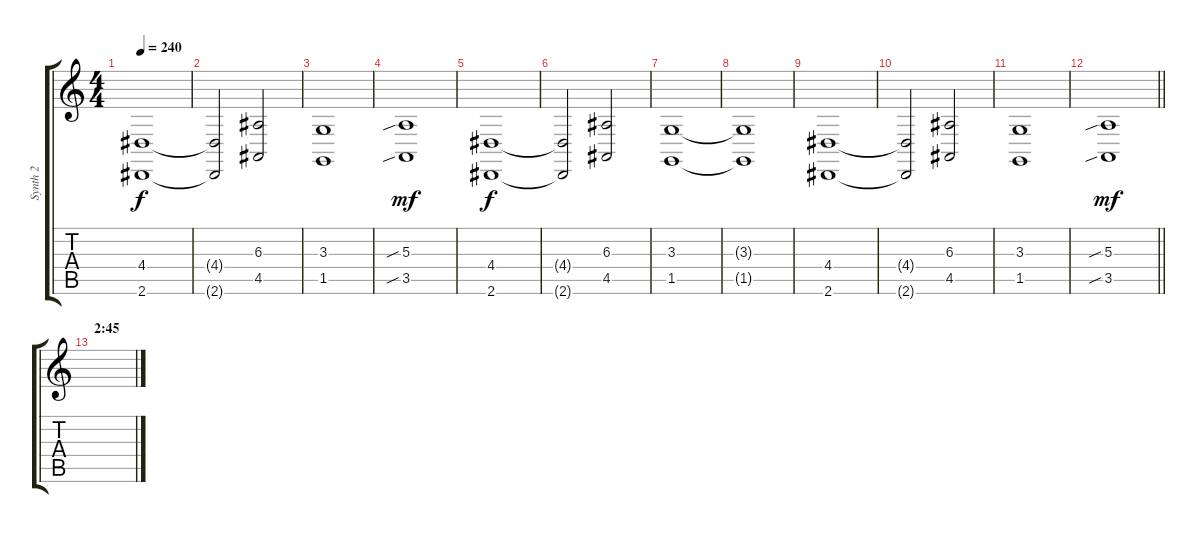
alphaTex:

\track ("Synth 2" "Synth 2") {instrument stringensemble1}
\staff {score tabs}
\tuning (Db4 Ab3 E3 B2 Gb2 Db2) {hide}
\ts (4 4)
\tempo 240
\clef g2
\ks c
(4.4 2.6).1{dy f volume 7 instrument tremolostrings} |
(4.4{t} 2.6{t}).2 (6.3 4.5).2 |
(3.3 1.5).1 |
(5.3{sib} 3.5{sib}).1{dy mf} |
(4.4 2.6).1{dy f volume 7 instrument tremolostrings} |
(4.4{t} 2.6{t}).2 (6.3 4.5).2 |
(3.3 1.5).1 |
(3.3{t} 1.5{t}).1 |
(4.4 2.6).1{volume 7 instrument tremolostrings} |
(4.4{t} 2.6{t}).2 (6.3 4.5).2 |
(3.3 1.5).1 |
\barLineRight lightlight
(5.3{sib} 3.5{sib}).1{dy mf} |
\section ("" "2:45")
